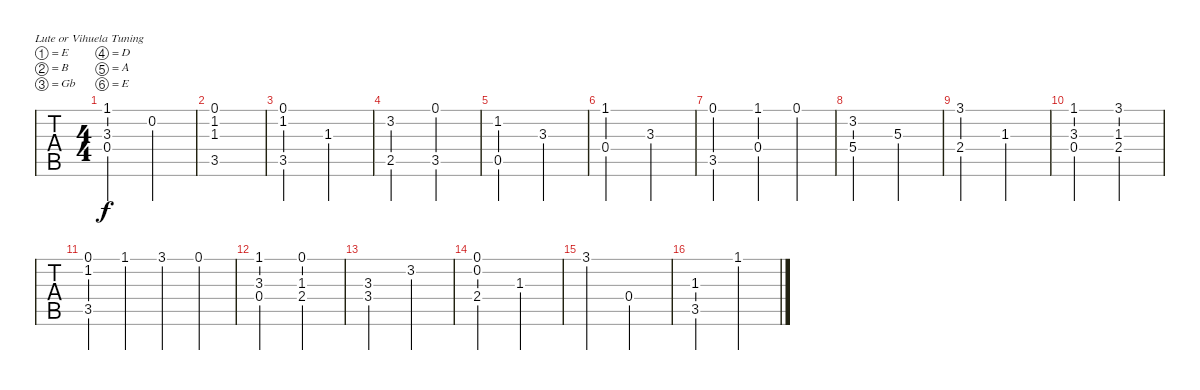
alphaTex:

\bracketExtendMode groupsimilarinstruments
\singleTrackTrackNamePolicy hidden
\multiTrackTrackNamePolicy hidden
\firstSystemTrackNameOrientation horizontal
\otherSystemsTrackNameOrientation horizontal
\track ("Guitar Standard" "Guitar Sta") {instrument acousticguitarsteel}
\staff {tabs}
\tuning (E4 B3 Gb3 D3 A2 E2)
\ts (4 4)
\tempo (120 hide)
\clef g2
\ks c
(1.1 3.3 0.4).2{dy f} 0.2.2 |
(0.1 1.2 1.3 3.5).1 |
(0.1 1.2 3.5).2 1.3.2 |
(3.2 2.5).2 (0.1 3.5).2 |
(1.2 0.5).2 3.3.2 |
(1.1 0.4).2 3.3.2 |
(0.1 3.5).2 (1.1 0.4).4 0.1.4 |
(3.2 5.4).2 5.3.2 |
(3.1 2.4).2 1.3.2 |
(1.1 3.3 0.4).2 (3.1 1.3 2.4).2 |
(0.1 1.2 3.5).4 1.1.4 3.1.4 0.1.4 |
(1.1 3.3 0.4).2 (0.1 1.3 2.4).2 |
(3.3 3.4).2 3.2.2 |
(0.1 0.2 2.4).2 1.3.2 |
3.1.2 0.4.2 |
(1.3 3.5).2 1.1.2
